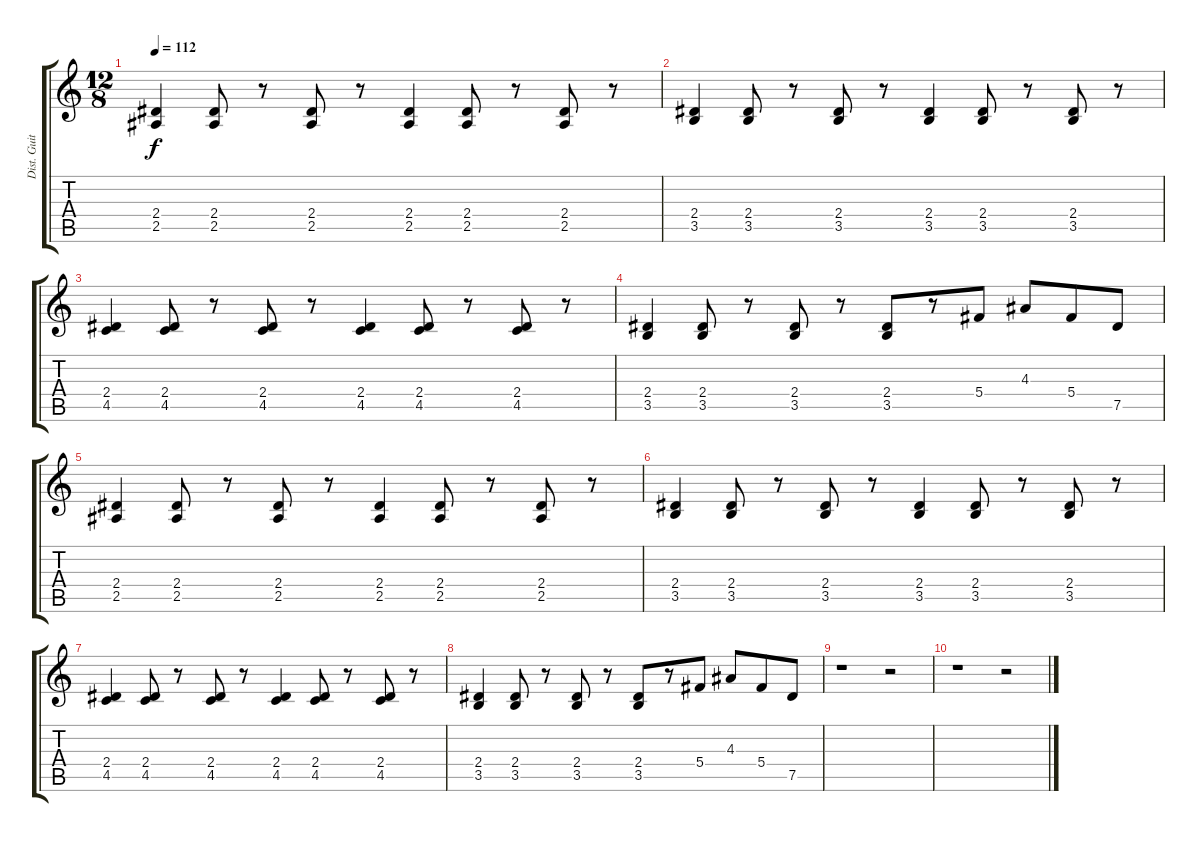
\track ("Dist. Guitar I" "Dist. Guit") {instrument distortionguitar}
\staff {score tabs}
\tuning (Eb4 Bb3 Gb3 Db3 Ab2 Eb2) {hide}
\ts (12 8)
\tempo 112
\clef g2
\ks c
(2.4 2.5).4{dy f} (2.4 2.5).8 r.8 (2.4 2.5).8 r.8 (2.4 2.5).4 (2.4 2.5).8 r.8 (2.4 2.5).8 r.8 |
(2.4 3.5).4 (2.4 3.5).8 r.8 (2.4 3.5).8 r.8 (2.4 3.5).4 (2.4 3.5).8 r.8 (2.4 3.5).8 r.8 |
(2.4 4.5).4 (2.4 4.5).8 r.8 (2.4 4.5).8 r.8 (2.4 4.5).4 (2.4 4.5).8 r.8 (2.4 4.5).8 r.8 |
(2.4 3.5).4 (2.4 3.5).8 r.8 (2.4 3.5).8 r.8 (2.4 3.5).8 r.8 5.4.8 4.3.8 5.4.8 7.5.8 |
(2.4 2.5).4 (2.4 2.5).8 r.8 (2.4 2.5).8 r.8 (2.4 2.5).4 (2.4 2.5).8 r.8 (2.4 2.5).8 r.8 |
(2.4 3.5).4 (2.4 3.5).8 r.8 (2.4 3.5).8 r.8 (2.4 3.5).4 (2.4 3.5).8 r.8 (2.4 3.5).8 r.8 |
(2.4 4.5).4 (2.4 4.5).8 r.8 (2.4 4.5).8 r.8 (2.4 4.5).4 (2.4 4.5).8 r.8 (2.4 4.5).8 r.8 |
(2.4 3.5).4 (2.4 3.5).8 r.8 (2.4 3.5).8 r.8 (2.4 3.5).8 r.8 5.4.8 4.3.8 5.4.8 7.5.8 |
r.1 r.2 |
r.1 r.2
